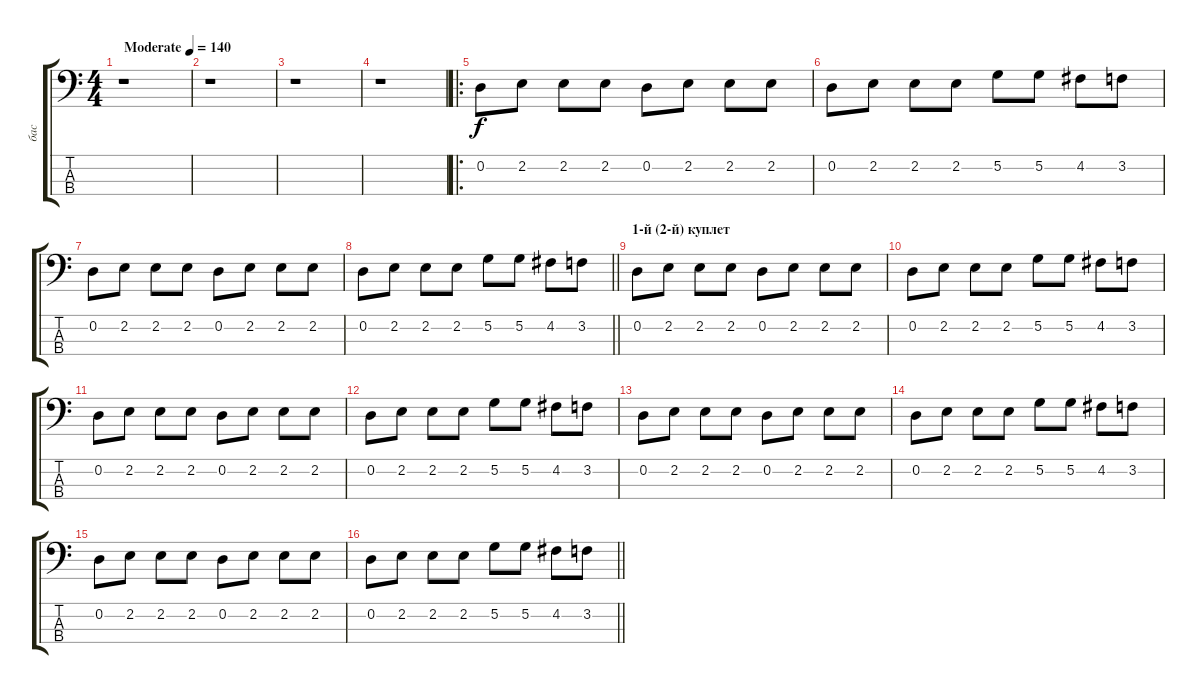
\track ("бас" "бас") {instrument electricbasspick}
\staff {score tabs}
\tuning (G2 D2 A1 E1) {hide}
\ts (4 4)
\tempo (140 "Moderate")
\clef f4
\ks c
r.1{dy f instrument electricbasspick} |
r.1 |
r.1 |
r.1 |
\ro
0.2.8 2.2.8 2.2.8 2.2.8 0.2.8 2.2.8 2.2.8 2.2.8 |
0.2.8 2.2.8 2.2.8 2.2.8 5.2.8 5.2.8 4.2.8 3.2.8 |
0.2.8 2.2.8 2.2.8 2.2.8 0.2.8 2.2.8 2.2.8 2.2.8 |
\barLineRight lightlight
0.2.8 2.2.8 2.2.8 2.2.8 5.2.8 5.2.8 4.2.8 3.2.8 |
\section ("" "1-й (2-й) куплет")
0.2.8 2.2.8 2.2.8 2.2.8 0.2.8 2.2.8 2.2.8 2.2.8 |
0.2.8 2.2.8 2.2.8 2.2.8 5.2.8 5.2.8 4.2.8 3.2.8 |
0.2.8 2.2.8 2.2.8 2.2.8 0.2.8 2.2.8 2.2.8 2.2.8 |
0.2.8 2.2.8 2.2.8 2.2.8 5.2.8 5.2.8 4.2.8 3.2.8 |
0.2.8 2.2.8 2.2.8 2.2.8 0.2.8 2.2.8 2.2.8 2.2.8 |
0.2.8 2.2.8 2.2.8 2.2.8 5.2.8 5.2.8 4.2.8 3.2.8 |
0.2.8 2.2.8 2.2.8 2.2.8 0.2.8 2.2.8 2.2.8 2.2.8 |
\barLineRight lightlight
0.2.8 2.2.8 2.2.8 2.2.8 5.2.8 5.2.8 4.2.8 3.2.8
